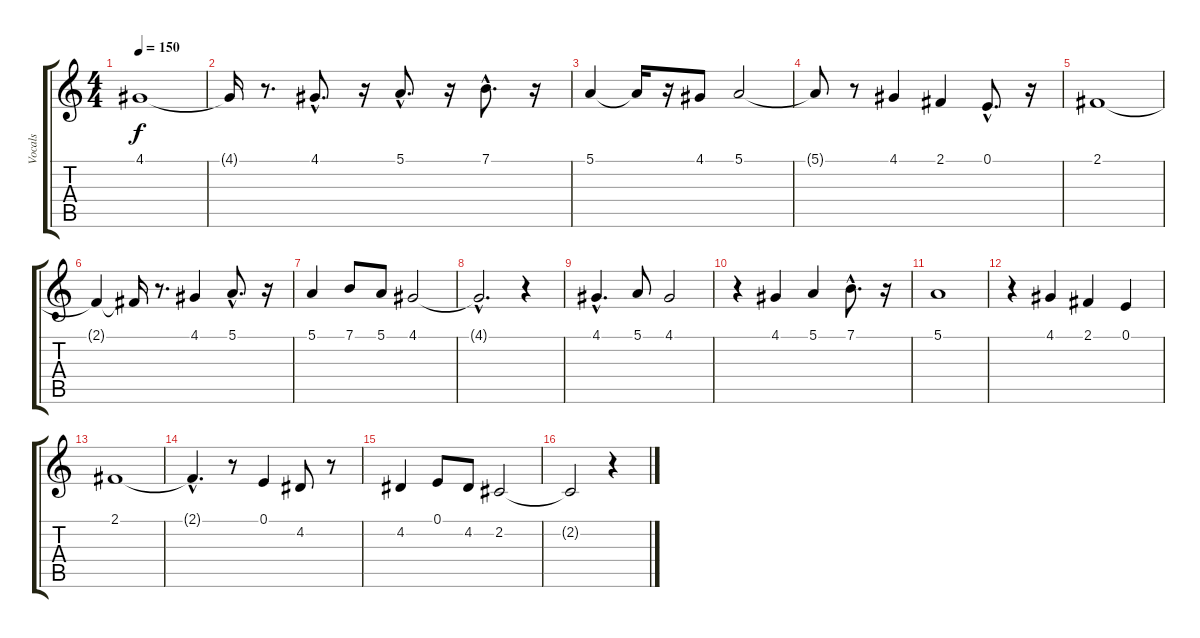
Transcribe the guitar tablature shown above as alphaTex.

\track ("Vocals" "Vocals") {instrument lead2sawtooth}
\staff {score tabs}
\tuning (E4 B3 G3 D3 A2 E2) {hide}
\ts (4 4)
\tempo 150
\clef g2
\ks c
4.1.1{dy f} |
4.1{t}.16 r.8{d} 4.1{hac}.8{d} r.16 5.1{hac}.8{d} r.16 7.1{hac}.8{d} r.16 |
5.1.4 5.1{t}.16 r.16 4.1.8 5.1.2 |
5.1{t}.8 r.8 4.1.4 2.1.4 0.1{hac}.8{d} r.16 |
2.1.1 |
2.1{t}.4 2.1{t}.16 r.8{d} 4.1.4 5.1{hac}.8{d} r.16 |
5.1.4 7.1.8 5.1.8 4.1.2 |
4.1{hac t}.2{d} r.4 |
4.1{hac}.4{d} 5.1.8 4.1.2 |
r.4 4.1.4 5.1.4 7.1{hac}.8{d} r.16 |
5.1.1 |
r.4 4.1.4 2.1.4 0.1.4 |
2.1.1 |
2.1{hac t}.4{d} r.8 0.1.4 4.2.8 r.8 |
4.2.4 0.1.8 4.2.8 2.2.2 |
2.2{t}.2 r.4
